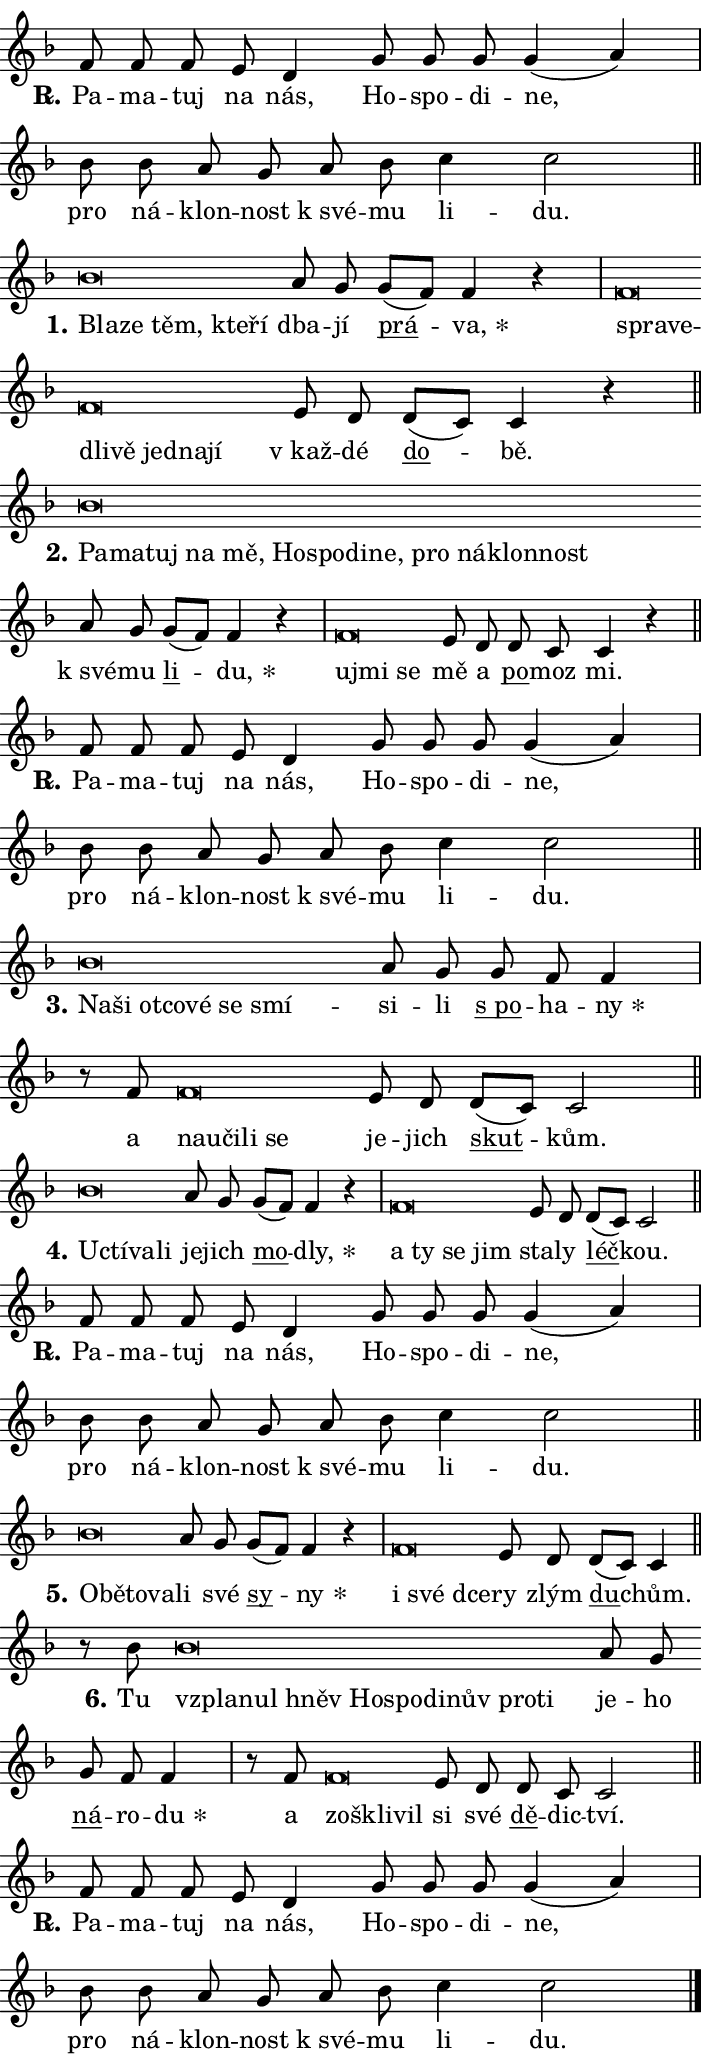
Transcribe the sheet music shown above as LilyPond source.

\version "2.24.0"
\header { tagline = "" }
\paper {
  indent = 0\cm
  top-margin = 0\cm
  right-margin = 0.13\cm % to fit lyric hyphens
  bottom-margin = 0\cm
  left-margin = 0\cm
  paper-width = 12\cm
  page-breaking = #ly:one-page-breaking
  system-system-spacing.basic-distance = #11
  score-system-spacing.basic-distance = #11
  ragged-last = ##f
}


%% Author: Thomas Morley
%% https://lists.gnu.org/archive/html/lilypond-user/2020-05/msg00002.html
#(define (line-position grob)
"Returns position of @var[grob} in current system:
   @code{'start}, if at first time-step
   @code{'end}, if at last time-step
   @code{'middle} otherwise
"
  (let* ((col (ly:item-get-column grob))
         (ln (ly:grob-object col 'left-neighbor))
         (rn (ly:grob-object col 'right-neighbor))
         (col-to-check-left (if (ly:grob? ln) ln col))
         (col-to-check-right (if (ly:grob? rn) rn col))
         (break-dir-left
           (and
             (ly:grob-property col-to-check-left 'non-musical #f)
             (ly:item-break-dir col-to-check-left)))
         (break-dir-right
           (and
             (ly:grob-property col-to-check-right 'non-musical #f)
             (ly:item-break-dir col-to-check-right))))
        (cond ((eqv? 1 break-dir-left) 'start)
              ((eqv? -1 break-dir-right) 'end)
              (else 'middle))))

#(define (tranparent-at-line-position vctor)
  (lambda (grob)
  "Relying on @code{line-position} select the relevant enry from @var{vctor}.
Used to determine transparency,"
    (case (line-position grob)
      ((end) (not (vector-ref vctor 0)))
      ((middle) (not (vector-ref vctor 1)))
      ((start) (not (vector-ref vctor 2))))))

noteHeadBreakVisibility =
#(define-music-function (break-visibility)(vector?)
"Makes @code{NoteHead}s transparent relying on @var{break-visibility}"
#{
  \override NoteHead.transparent =
    #(tranparent-at-line-position break-visibility)
#})

#(define delete-ledgers-for-transparent-note-heads
  (lambda (grob)
    "Reads whether a @code{NoteHead} is transparent.
If so this @code{NoteHead} is removed from @code{'note-heads} from
@var{grob}, which is supposed to be @code{LedgerLineSpanner}.
As a result ledgers are not printed for this @code{NoteHead}"
    (let* ((nhds-array (ly:grob-object grob 'note-heads))
           (nhds-list
             (if (ly:grob-array? nhds-array)
                 (ly:grob-array->list nhds-array)
                 '()))
           ;; Relies on the transparent-property being done before
           ;; Staff.LedgerLineSpanner.after-line-breaking is executed.
           ;; This is fragile ...
           (to-keep
             (remove
               (lambda (nhd)
                 (ly:grob-property nhd 'transparent #f))
               nhds-list)))
      ;; TODO find a better method to iterate over grob-arrays, similiar
      ;; to filter/remove etc for lists
      ;; For now rebuilt from scratch
      (set! (ly:grob-object grob 'note-heads)  '())
      (for-each
        (lambda (nhd)
          (ly:pointer-group-interface::add-grob grob 'note-heads nhd))
        to-keep))))

squashNotes = {
  \override NoteHead.X-extent = #'(-0.2 . 0.2)
  \override NoteHead.Y-extent = #'(-0.75 . 0)
  \override NoteHead.stencil =
    #(lambda (grob)
       (let ((pos (ly:grob-property grob 'staff-position)))
         (begin
           (if (< pos -7) (display "ERROR: Lower brevis then expected\n") (display ""))
           (if (<= pos -6) ly:text-interface::print ly:note-head::print))))
}
unSquashNotes = {
  \revert NoteHead.X-extent
  \revert NoteHead.Y-extent
  \revert NoteHead.stencil
}

hideNotes = \noteHeadBreakVisibility #begin-of-line-visible
unHideNotes = \noteHeadBreakVisibility #all-visible

% work-around for resetting accidentals
% https://lilypond.org/doc/v2.23/Documentation/notation/displaying-rhythms#unmetered-music
cadenzaMeasure = {
  \cadenzaOff
  \partial 1024 s1024
  \cadenzaOn
}

#(define-markup-command (accent layout props text) (markup?)
  "Underline accented syllable"
  (interpret-markup layout props
    #{\markup \override #'(offset . 4.3) \underline { #text }#}))

responsum = \markup \concat {
  "R" \hspace #-1.05 \path #0.1 #'((moveto 0 0.07) (lineto 0.9 0.8)) \hspace #0.05 "."
}

spaceSize = #0.6828661417322834 % exact space size for TeX Gyre Schola

\layout {
  \context {
    \Staff
    \remove "Time_signature_engraver"
    \override LedgerLineSpanner.after-line-breaking = #delete-ledgers-for-transparent-note-heads
  }
  \context {
    \Lyrics {
      \override LyricSpace.minimum-distance = \spaceSize
      \override LyricText.font-name = #"TeX Gyre Schola"
      \override LyricText.font-size = 1
      \override StanzaNumber.font-name = #"TeX Gyre Schola Bold"
      \override StanzaNumber.font-size = 1
    }
  }
  \context {
    \Score 
    \override NoteHead.text =
      #(lambda (grob) 
        (let ((pos (ly:grob-property grob 'staff-position)))
          #{\markup {
            \combine
              \halign #-0.55 \raise #(if (= pos -6) 0 0.5) \override #'(thickness . 2) \draw-line #'(3.2 . 0)
              \musicglyph "noteheads.sM1"
          }#}))
  }
}

% magnetic-lyrics.ily
%
%   written by
%     Jean Abou Samra <jean@abou-samra.fr>
%     Werner Lemberg <wl@gnu.org>
%
%   adapted by
%     Jiri Hon <jiri.hon@gmail.com>
%
% Version 2022-Apr-15

% https://www.mail-archive.com/lilypond-user@gnu.org/msg149350.html

#(define (Left_hyphen_pointer_engraver context)
   "Collect syllable-hyphen-syllable occurrences in lyrics and store
them in properties.  This engraver only looks to the left.  For
example, if the lyrics input is @code{foo -- bar}, it does the
following.

@itemize @bullet
@item
Set the @code{text} property of the @code{LyricHyphen} grob between
@q{foo} and @q{bar} to @code{foo}.

@item
Set the @code{left-hyphen} property of the @code{LyricText} grob with
text @q{foo} to the @code{LyricHyphen} grob between @q{foo} and
@q{bar}.
@end itemize

Use this auxiliary engraver in combination with the
@code{lyric-@/text::@/apply-@/magnetic-@/offset!} hook."
   (let ((hyphen #f)
         (text #f))
     (make-engraver
      (acknowledgers
       ((lyric-syllable-interface engraver grob source-engraver)
        (set! text grob)))
      (end-acknowledgers
       ((lyric-hyphen-interface engraver grob source-engraver)
        ;(when (not (grob::has-interface grob 'lyric-space-interface))
          (set! hyphen grob)));)
      ((stop-translation-timestep engraver)
       (when (and text hyphen)
         (ly:grob-set-object! text 'left-hyphen hyphen))
       (set! text #f)
       (set! hyphen #f)))))

#(define (lyric-text::apply-magnetic-offset! grob)
   "If the space between two syllables is less than the value in
property @code{LyricText@/.details@/.squash-threshold}, move the right
syllable to the left so that it gets concatenated with the left
syllable.

Use this function as a hook for
@code{LyricText@/.after-@/line-@/breaking} if the
@code{Left_@/hyphen_@/pointer_@/engraver} is active."
   (let ((hyphen (ly:grob-object grob 'left-hyphen #f)))
     (when hyphen
       (let ((left-text (ly:spanner-bound hyphen LEFT)))
         (when (grob::has-interface left-text 'lyric-syllable-interface)
           (let* ((common (ly:grob-common-refpoint grob left-text X))
                  (this-x-ext (ly:grob-extent grob common X))
                  (left-x-ext
                   (begin
                     ;; Trigger magnetism for left-text.
                     (ly:grob-property left-text 'after-line-breaking)
                     (ly:grob-extent left-text common X)))
                  ;; `delta` is the gap width between two syllables.
                  (delta (- (interval-start this-x-ext)
                            (interval-end left-x-ext)))
                  (details (ly:grob-property grob 'details))
                  (threshold (assoc-get 'squash-threshold details 0.2)))
             (when (< delta threshold)
               (let* (;; We have to manipulate the input text so that
                      ;; ligatures crossing syllable boundaries are not
                      ;; disabled.  For languages based on the Latin
                      ;; script this is essentially a beautification.
                      ;; However, for non-Western scripts it can be a
                      ;; necessity.
                      (lt (ly:grob-property left-text 'text))
                      (rt (ly:grob-property grob 'text))
                      (is-space (grob::has-interface hyphen 'lyric-space-interface))
                      (space (if is-space " " ""))
                      (extra-delta (if is-space spaceSize 0))
                      ;; Append new syllable.
                      (ltrt-space (if (and (string? lt) (string? rt))
                                (string-append lt space rt)
                                (make-concat-markup (list lt space rt))))
                      ;; Right-align `ltrt` to the right side.
                      (ltrt-space-markup (grob-interpret-markup
                               grob
                               (make-translate-markup
                                (cons (interval-length this-x-ext) 0)
                                (make-right-align-markup ltrt-space)))))
                 (begin
                   ;; Don't print `left-text`.
                   (ly:grob-set-property! left-text 'stencil #f)
                   ;; Set text and stencil (which holds all collected
                   ;; syllables so far) and shift it to the left.
                   (ly:grob-set-property! grob 'text ltrt-space)
                   (ly:grob-set-property! grob 'stencil ltrt-space-markup)
                   (ly:grob-translate-axis! grob (- (- delta extra-delta)) X))))))))))


#(define (lyric-hyphen::displace-bounds-first grob)
   ;; Make very sure this callback isn't triggered too early.
   (let ((left (ly:spanner-bound grob LEFT))
         (right (ly:spanner-bound grob RIGHT)))
     (ly:grob-property left 'after-line-breaking)
     (ly:grob-property right 'after-line-breaking)
     (ly:lyric-hyphen::print grob)))

squashThreshold = #0.4

\layout {
  \context {
    \Lyrics
    \consists #Left_hyphen_pointer_engraver
    \override LyricText.after-line-breaking =
      #lyric-text::apply-magnetic-offset!
    \override LyricHyphen.stencil = #lyric-hyphen::displace-bounds-first
    \override LyricText.details.squash-threshold = \squashThreshold
    \override LyricHyphen.minimum-distance = 0
    \override LyricHyphen.minimum-length = \squashThreshold
  }
}

squashText = \override LyricText.details.squash-threshold = 9999
unSquashText = \override LyricText.details.squash-threshold = \squashThreshold

leftText = \override LyricText.self-alignment-X = #LEFT
unLeftText = \revert LyricText.self-alignment-X

starOffset = #(lambda (grob) 
                (let ((x_offset (ly:self-alignment-interface::aligned-on-x-parent grob)))
                  (if (= x_offset 0) 0 (+ x_offset 1.2))))

star = #(define-music-function (syllable)(string?)
"Append star separator at the end of a syllable"
#{
  \once \override LyricText.X-offset = #starOffset
  \lyricmode { \markup {
    #syllable
    \override #'((font-name . "TeX Gyre Schola Bold")) \hspace #0.2 \lower #0.65 \larger "*"
  } }
#})

starAccent = #(define-music-function (syllable)(string?)
"Append star separator at the end of a syllable and make accent"
#{
  \once \override LyricText.X-offset = #starOffset
  \lyricmode { \markup {
    \accent #syllable
    \override #'((font-name . "TeX Gyre Schola Bold")) \hspace #0.2 \lower #0.65 \larger "*"
  } }
#})

breath = #(define-music-function (syllable)(string?)
"Append breathing indicator at the end of a syllable"
#{
  \lyricmode { \markup { #syllable "+" } }
#})

optionalBreath = #(define-music-function (syllable)(string?)
"Append optional breathing indicator at the end of a syllable"
#{
  \lyricmode { \markup { #syllable "(+)" } }
#})


\score {
    <<
        \new Voice = "melody" { \cadenzaOn \key f \major \relative { f'8 f f e d4 \bar "" g8 g g \bar "" g4( a) \cadenzaMeasure \bar "|" bes8 bes a g \bar "" a bes c4 c2 \cadenzaMeasure \bar "||" \break } }
        \new Lyrics \lyricsto "melody" { \lyricmode { \set stanza = \responsum
Pa -- ma -- tuj na nás, Ho -- spo -- di -- ne, pro ná -- klon -- nost "k své" -- mu li -- du. } }
    >>
    \layout {}
}

\score {
    <<
        \new Voice = "melody" { \cadenzaOn \key f \major \relative { \squashNotes bes'\breve*1/16 \hideNotes \breve*1/16 \bar "" \breve*1/16 \bar "" \breve*1/16 \breve*1/16 \bar "" \unHideNotes \unSquashNotes a8 g \bar "" g[( f)] f4 r \cadenzaMeasure \bar "|" \squashNotes f\breve*1/16 \hideNotes \breve*1/16 \bar "" \breve*1/16 \bar "" \breve*1/16 \bar "" \breve*1/16 \bar "" \breve*1/16 \breve*1/16 \bar "" \unHideNotes \unSquashNotes e8 d \bar "" d[( c)] c4 r \cadenzaMeasure \bar "||" \break } }
        \new Lyrics \lyricsto "melody" { \lyricmode { \set stanza = "1."
\leftText Bla -- \squashText ze těm, kte -- ří \unLeftText \unSquashText dba -- jí \markup \accent prá -- \star va, \leftText spra -- \squashText ve -- dli -- vě jed -- na -- jí \unLeftText \unSquashText "v kaž" -- dé \markup \accent do -- bě. } }
    >>
    \layout {}
}

\score {
    <<
        \new Voice = "melody" { \cadenzaOn \key f \major \relative { \squashNotes bes'\breve*1/16 \hideNotes \breve*1/16 \bar "" \breve*1/16 \bar "" \breve*1/16 \bar "" \breve*1/16 \bar "" \breve*1/16 \bar "" \breve*1/16 \bar "" \breve*1/16 \bar "" \breve*1/16 \bar "" \breve*1/16 \bar "" \breve*1/16 \bar "" \breve*1/16 \breve*1/16 \bar "" \unHideNotes \unSquashNotes a8 g \bar "" g[( f)] f4 r \cadenzaMeasure \bar "|" \squashNotes f\breve*1/16 \hideNotes \breve*1/16 \breve*1/16 \bar "" \unHideNotes \unSquashNotes e8 d \bar "" d c c4 r \cadenzaMeasure \bar "||" \break } }
        \new Lyrics \lyricsto "melody" { \lyricmode { \set stanza = "2."
\leftText Pa -- \squashText ma -- tuj na mě, Ho -- spo -- di -- ne, pro ná -- klon -- nost \unLeftText \unSquashText "k své" -- mu \markup \accent li -- \star du, \leftText u -- \squashText jmi se \unLeftText \unSquashText mě a \markup \accent po -- moz mi. } }
    >>
    \layout {}
}

\score {
    <<
        \new Voice = "melody" { \cadenzaOn \key f \major \relative { f'8 f f e d4 \bar "" g8 g g \bar "" g4( a) \cadenzaMeasure \bar "|" bes8 bes a g \bar "" a bes c4 c2 \cadenzaMeasure \bar "||" \break } }
        \new Lyrics \lyricsto "melody" { \lyricmode { \set stanza = \responsum
Pa -- ma -- tuj na nás, Ho -- spo -- di -- ne, pro ná -- klon -- nost "k své" -- mu li -- du. } }
    >>
    \layout {}
}

\score {
    <<
        \new Voice = "melody" { \cadenzaOn \key f \major \relative { \squashNotes bes'\breve*1/16 \hideNotes \breve*1/16 \bar "" \breve*1/16 \bar "" \breve*1/16 \bar "" \breve*1/16 \bar "" \breve*1/16 \breve*1/16 \bar "" \unHideNotes \unSquashNotes a8 g \bar "" g f f4 \cadenzaMeasure \bar "|" r8 f8 \squashNotes f\breve*1/16 \hideNotes \breve*1/16 \bar "" \breve*1/16 \bar "" \breve*1/16 \breve*1/16 \bar "" \unHideNotes \unSquashNotes e8 d \bar "" d[( c)] c2 \cadenzaMeasure \bar "||" \break } }
        \new Lyrics \lyricsto "melody" { \lyricmode { \set stanza = "3."
\leftText Na -- \squashText ši ot -- co -- vé se smí -- \unLeftText \unSquashText si -- li \markup \accent "s po" -- ha -- \star ny a \leftText na -- \squashText u -- či -- li se \unLeftText \unSquashText je -- jich \markup \accent skut -- kům. } }
    >>
    \layout {}
}

\score {
    <<
        \new Voice = "melody" { \cadenzaOn \key f \major \relative { \squashNotes bes'\breve*1/16 \hideNotes \breve*1/16 \bar "" \breve*1/16 \breve*1/16 \bar "" \unHideNotes \unSquashNotes a8 g \bar "" g[( f)] f4 r \cadenzaMeasure \bar "|" \squashNotes f\breve*1/16 \hideNotes \breve*1/16 \bar "" \breve*1/16 \breve*1/16 \bar "" \unHideNotes \unSquashNotes e8 d \bar "" d[( c)] c2 \cadenzaMeasure \bar "||" \break } }
        \new Lyrics \lyricsto "melody" { \lyricmode { \set stanza = "4."
\leftText U -- \squashText ctí -- va -- li \unLeftText \unSquashText je -- jich \markup \accent mo -- \star dly, \leftText a \squashText ty se jim \unLeftText \unSquashText sta -- ly \markup \accent léč -- kou. } }
    >>
    \layout {}
}

\score {
    <<
        \new Voice = "melody" { \cadenzaOn \key f \major \relative { f'8 f f e d4 \bar "" g8 g g \bar "" g4( a) \cadenzaMeasure \bar "|" bes8 bes a g \bar "" a bes c4 c2 \cadenzaMeasure \bar "||" \break } }
        \new Lyrics \lyricsto "melody" { \lyricmode { \set stanza = \responsum
Pa -- ma -- tuj na nás, Ho -- spo -- di -- ne, pro ná -- klon -- nost "k své" -- mu li -- du. } }
    >>
    \layout {}
}

\score {
    <<
        \new Voice = "melody" { \cadenzaOn \key f \major \relative { \squashNotes bes'\breve*1/16 \hideNotes \breve*1/16 \bar "" \breve*1/16 \breve*1/16 \bar "" \unHideNotes \unSquashNotes a8 g \bar "" g[( f)] f4 r \cadenzaMeasure \bar "|" \squashNotes f\breve*1/16 \hideNotes \breve*1/16 \breve*1/16 \bar "" \unHideNotes \unSquashNotes e8 d \bar "" d[( c)] c4 \cadenzaMeasure \bar "||" \break } }
        \new Lyrics \lyricsto "melody" { \lyricmode { \set stanza = "5."
\leftText O -- \squashText bě -- to -- va -- \unLeftText \unSquashText li své \markup \accent sy -- \star ny \leftText i \squashText své dce -- \unLeftText \unSquashText ry zlým \markup \accent du -- chům. } }
    >>
    \layout {}
}

\score {
    <<
        \new Voice = "melody" { \cadenzaOn \key f \major \relative { r8 bes'8 \squashNotes bes\breve*1/16 \hideNotes \breve*1/16 \bar "" \breve*1/16 \bar "" \breve*1/16 \bar "" \breve*1/16 \bar "" \breve*1/16 \bar "" \breve*1/16 \bar "" \breve*1/16 \breve*1/16 \bar "" \unHideNotes \unSquashNotes a8 g \bar "" g f f4 \cadenzaMeasure \bar "|" r8 f8 \squashNotes f\breve*1/16 \hideNotes \breve*1/16 \breve*1/16 \bar "" \unHideNotes \unSquashNotes e8 d \bar "" d c c2 \cadenzaMeasure \bar "||" \break } }
        \new Lyrics \lyricsto "melody" { \lyricmode { \set stanza = "6."
Tu \leftText vzpla -- \squashText nul hněv Ho -- spo -- di -- nův pro -- ti \unLeftText \unSquashText je -- ho \markup \accent ná -- ro -- \star du a \leftText zoš -- \squashText kli -- vil \unLeftText \unSquashText si své \markup \accent dě -- dic -- tví. } }
    >>
    \layout {}
}

\score {
    <<
        \new Voice = "melody" { \cadenzaOn \key f \major \relative { f'8 f f e d4 \bar "" g8 g g \bar "" g4( a) \cadenzaMeasure \bar "|" bes8 bes a g \bar "" a bes c4 c2 \cadenzaMeasure \bar "||" \break } \bar "|." }
        \new Lyrics \lyricsto "melody" { \lyricmode { \set stanza = \responsum
Pa -- ma -- tuj na nás, Ho -- spo -- di -- ne, pro ná -- klon -- nost "k své" -- mu li -- du. } }
    >>
    \layout {}
}
